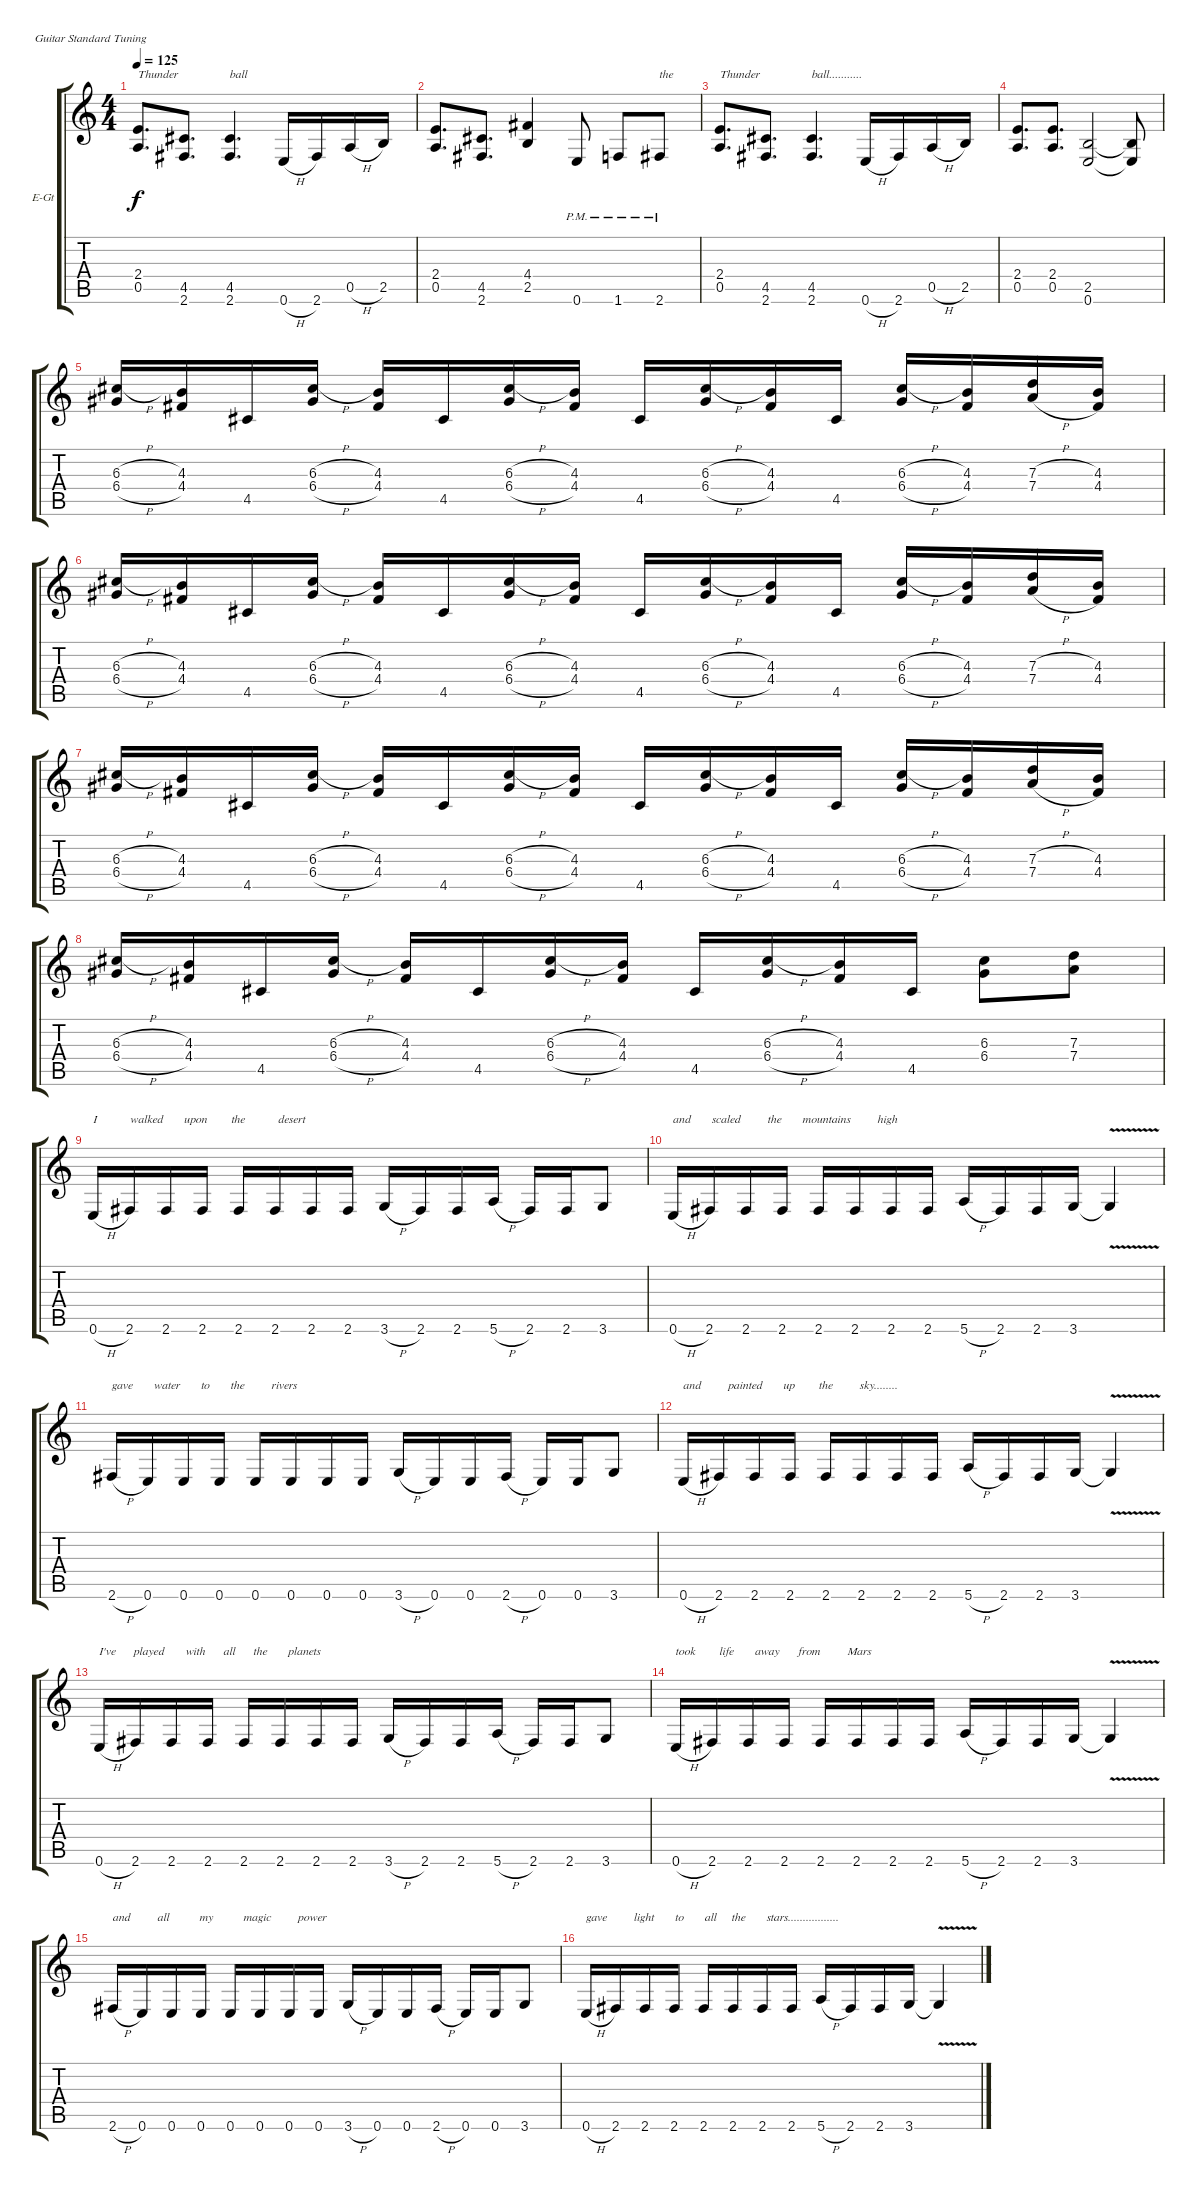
\defaultSystemsLayout 4
\bracketExtendMode groupsimilarinstruments
\firstSystemTrackNameOrientation horizontal
\otherSystemsTrackNameOrientation horizontal
\track ("Igor Gianola" "E-Gt") {instrument distortionguitar}
\staff {score tabs}
\tuning (E4 B3 G3 D3 A2 E2)
\ts (4 4)
\tempo 125
\clef g2
\ks c
(2.4 0.5).8{d txt "Thunder" dy f} (4.5 2.6).8{d} (4.5 2.6).4{d txt "ball"} 0.6{h}.16 2.6.16 0.5{h}.16 2.5.16 |
(0.5 2.4).8{d} (2.6 4.5).8{d} (2.5 4.4).4 0.6{pm}.8 1.6{pm}.8 2.6{pm}.8{txt "the"} |
(2.4 0.5).8{d txt "Thunder"} (4.5 2.6).8{d} (4.5 2.6).4{d txt "ball..........."} 0.6{h}.16 2.6.16 0.5{h}.16 2.5.16 |
(0.5 2.4).8{d} (0.5 2.4).8{d} (0.6 2.5).2 (0.6{t} 2.5{t}).8 |
(6.4{h} 6.3{h}).16 (4.3 4.4).16 4.5.16 (6.4{h} 6.3{h}).16 (4.3 4.4).16 4.5.16 (6.4{h} 6.3{h}).16 (4.3 4.4).16 4.5.16 (6.4{h} 6.3{h}).16 (4.3 4.4).16 4.5.16 (6.4{h} 6.3{h}).16 (4.4 4.3).16 (7.3{h} 7.4{h}).16 (4.4 4.3).16 |
(6.4{h} 6.3{h}).16 (4.3 4.4).16 4.5.16 (6.4{h} 6.3{h}).16 (4.3 4.4).16 4.5.16 (6.4{h} 6.3{h}).16 (4.3 4.4).16 4.5.16 (6.4{h} 6.3{h}).16 (4.3 4.4).16 4.5.16 (6.4{h} 6.3{h}).16 (4.4 4.3).16 (7.3{h} 7.4{h}).16 (4.4 4.3).16 |
(6.4{h} 6.3{h}).16 (4.3 4.4).16 4.5.16 (6.4{h} 6.3{h}).16 (4.3 4.4).16 4.5.16 (6.4{h} 6.3{h}).16 (4.3 4.4).16 4.5.16 (6.4{h} 6.3{h}).16 (4.3 4.4).16 4.5.16 (6.4{h} 6.3{h}).16 (4.4 4.3).16 (7.3{h} 7.4{h}).16 (4.4 4.3).16 |
(6.4{h} 6.3{h}).16 (4.3 4.4).16 4.5.16 (6.4{h} 6.3{h}).16 (4.3 4.4).16 4.5.16 (6.4{h} 6.3{h}).16 (4.3 4.4).16 4.5.16 (6.4{h} 6.3{h}).16 (4.3 4.4).16 4.5.16 (6.4 6.3).8 (7.4 7.3).8 |
0.6{h}.16{txt "I           walked       upon        the           desert"} 2.6.16 2.6.16 2.6.16 2.6.16 2.6.16 2.6.16 2.6.16 3.6{h}.16 2.6.16 2.6.16 5.6{h}.16 2.6.16 2.6.16 3.6.8 |
0.6{h}.16{txt "and       scaled         the       mountains         high"} 2.6.16 2.6.16 2.6.16 2.6.16 2.6.16 2.6.16 2.6.16 5.6{h}.16 2.6.16 2.6.16 3.6.16 3.6{v t}.4 |
2.6{h}.16{txt "gave       water       to       the         rivers"} 0.6.16 0.6.16 0.6.16 0.6.16 0.6.16 0.6.16 0.6.16 3.6{h}.16 0.6.16 0.6.16 2.6{h}.16 0.6.16 0.6.16 3.6.8 |
0.6{h}.16{txt "and         painted       up        the         sky........"} 2.6.16 2.6.16 2.6.16 2.6.16 2.6.16 2.6.16 2.6.16 5.6{h}.16 2.6.16 2.6.16 3.6.16 3.6{v t}.4 |
0.6{h}.16{txt "I've      played       with      all      the       planets"} 2.6.16 2.6.16 2.6.16 2.6.16 2.6.16 2.6.16 2.6.16 3.6{h}.16 2.6.16 2.6.16 5.6{h}.16 2.6.16 2.6.16 3.6.8 |
0.6{h}.16{txt "took        life       away      from         Mars"} 2.6.16 2.6.16 2.6.16 2.6.16 2.6.16 2.6.16 2.6.16 5.6{h}.16 2.6.16 2.6.16 3.6.16 3.6{v t}.4 |
2.6{h}.16{txt "and         all          my          magic         power"} 0.6.16 0.6.16 0.6.16 0.6.16 0.6.16 0.6.16 0.6.16 3.6{h}.16 0.6.16 0.6.16 2.6{h}.16 0.6.16 0.6.16 3.6.8 |
0.6{h}.16{txt "gave         light       to       all     the       stars................."} 2.6.16 2.6.16 2.6.16 2.6.16 2.6.16 2.6.16 2.6.16 5.6{h}.16 2.6.16 2.6.16 3.6.16 3.6{v t}.4
